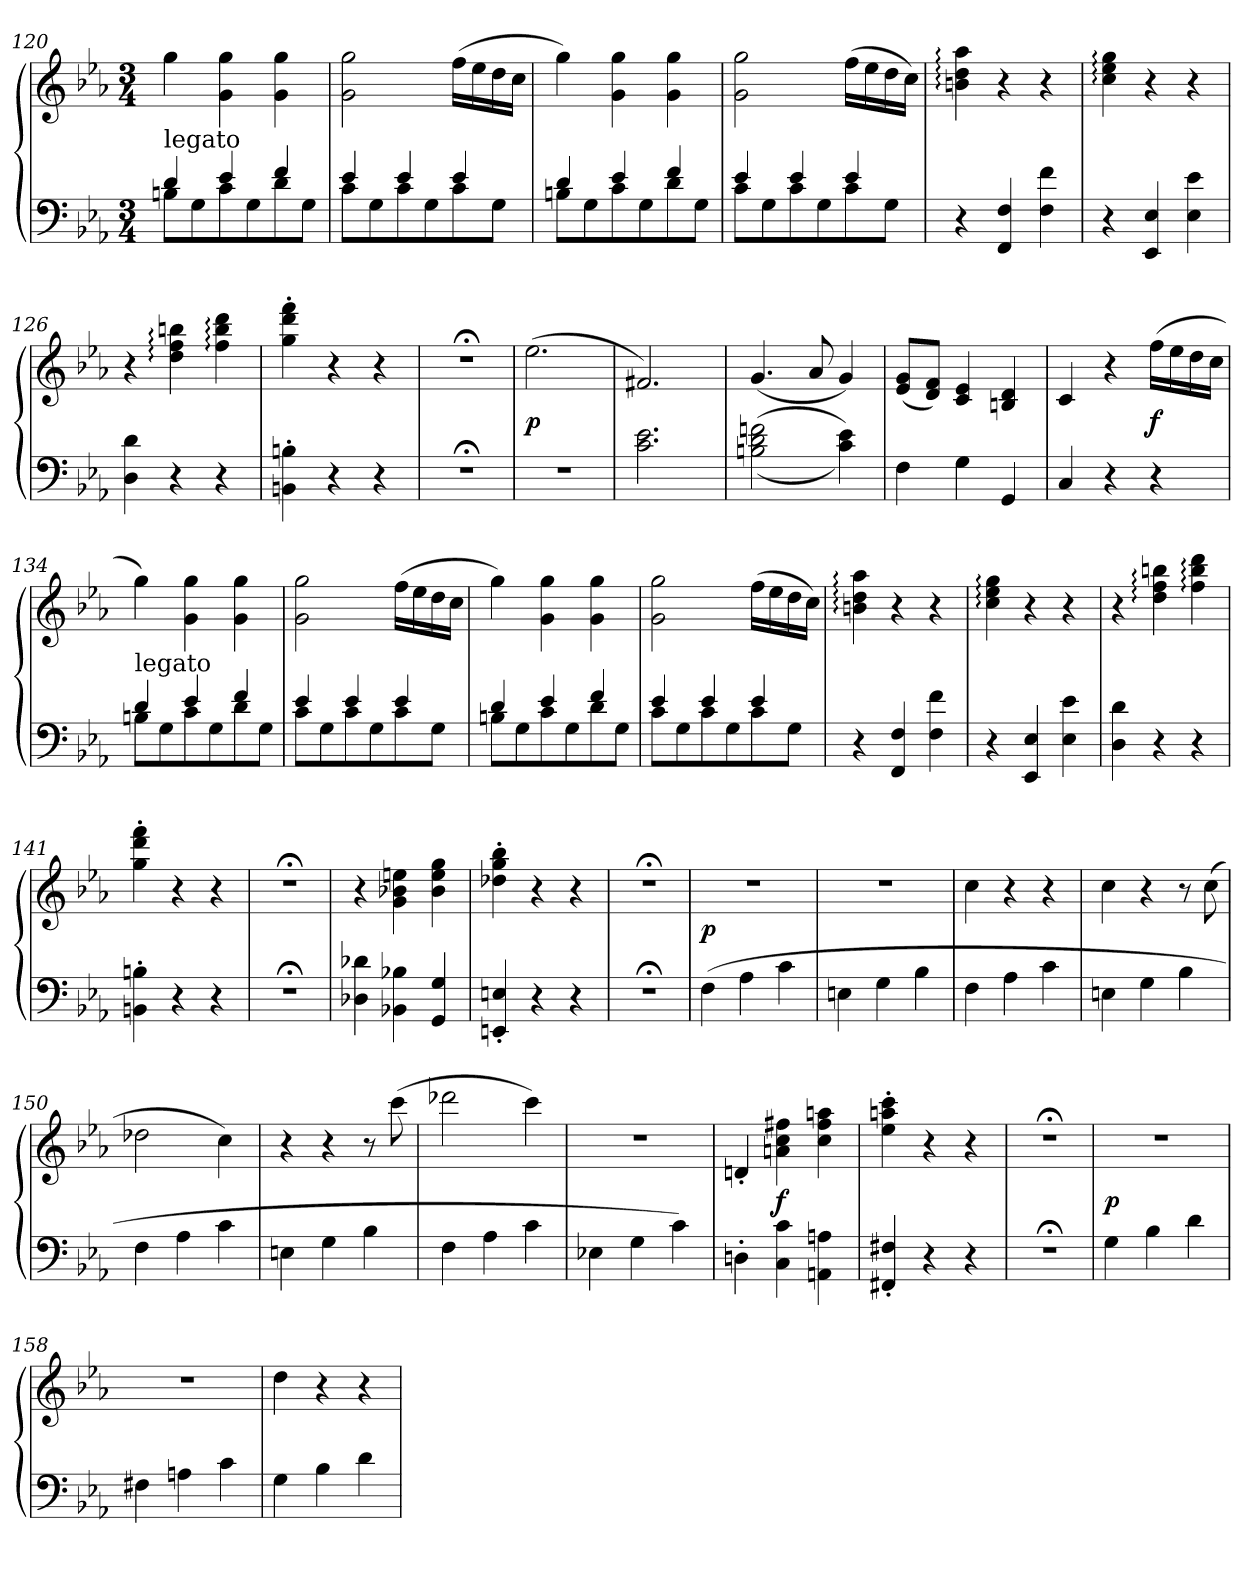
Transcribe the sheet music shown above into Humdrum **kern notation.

**kern	**kern	**dynam
*part1	*part1	*part1
*staff2	*staff1	*staff1/2
*clefF4	*clefG2	*
*k[b-e-a-]	*k[b-e-a-]	*
*M3/4	*M3/4	*
=120	=120	=120
*^	*	*
!LO:TX:t=legato	!	!	!
4d	8BnL	4gg	.
.	8G	.	.
4e-	8c	4g 4gg	.
.	8G	.	.
4f	8d	4g 4gg	.
.	8GJ	.	.
=121	=121	=121	=121
4e-	8cL	2g 2gg	.
.	8G	.	.
4e-	8c	.	.
.	8G	.	.
4e-	8c	(16ffLL	.
.	.	16ee-	.
.	8GJ	16dd	.
.	.	16ccJJ	.
=122	=122	=122	=122
4d	8BnL	4gg)	.
.	8G	.	.
4e-	8c	4g 4gg	.
.	8G	.	.
4f	8d	4g 4gg	.
.	8GJ	.	.
=123	=123	=123	=123
4e-	8cL	2g 2gg	.
.	8G	.	.
4e-	8c	.	.
.	8G	.	.
4e-	8c	(16ffLL	.
.	.	16ee-	.
.	8GJ	16dd	.
.	.	16ccJJ)	.
*v	*v	*	*
=124	=124	=124
4r	4bn: 4dd: 4aa-:	.
4FF 4F	4r	.
4F 4f	4r	.
=125	=125	=125
4r	4cc: 4ee-: 4gg:	.
4EE- 4E-	4r	.
4E- 4e-	4r	.
=126	=126	=126
4D 4d	4r	.
4r	4dd: 4ff: 4bbn:	.
4r	4ff: 4bb: 4ddd:	.
=127	=127	=127
4BBn' 4Bn'	4gg' 4ddd' 4fff'	.
4r	4r	.
4r	4r	.
=128	=128	=128
2.r;<	2.r;<	.
=129	=129	=129
2.r	(2.ee-	p
=130	=130	=130
2.c 2.e-	2.f#X)	.
=131	=131	=131
(>(<2Bn 2d 2fn	(4.g	.
.	8a-	.
4c 4e-))	4g)	.
=132	=132	=132
4F	(8e- 8gL	.
.	8d 8fJ)	.
4G	4c 4e-	.
4GG	4Bn 4d	.
=133	=133	=133
4C	4c	.
4r	4r	.
4r	(16ffLL	f
.	16ee-	.
.	16dd	.
.	16ccJJ	.
=134	=134	=134
*^	*	*
!LO:TX:t=legato	!	!	!
4d	8BnL	4gg)	.
.	8G	.	.
4e-	8c	4g 4gg	.
.	8G	.	.
4f	8d	4g 4gg	.
.	8GJ	.	.
=135	=135	=135	=135
4e-	8cL	2g 2gg	.
.	8G	.	.
4e-	8c	.	.
.	8G	.	.
4e-	8c	(16ffLL	.
.	.	16ee-	.
.	8GJ	16dd	.
.	.	16ccJJ	.
=136	=136	=136	=136
4d	8BnL	4gg)	.
.	8G	.	.
4e-	8c	4g 4gg	.
.	8G	.	.
4f	8d	4g 4gg	.
.	8GJ	.	.
=137	=137	=137	=137
4e-	8cL	2g 2gg	.
.	8G	.	.
4e-	8c	.	.
.	8G	.	.
4e-	8c	(16ffLL	.
.	.	16ee-	.
.	8GJ	16dd	.
.	.	16ccJJ)	.
*v	*v	*	*
=138	=138	=138
4r	4bn: 4dd: 4aa-:	.
4FF 4F	4r	.
4F 4f	4r	.
=139	=139	=139
4r	4cc: 4ee-: 4gg:	.
4EE- 4E-	4r	.
4E- 4e-	4r	.
=140	=140	=140
4D 4d	4r	.
4r	4dd: 4ff: 4bbn:	.
4r	4ff: 4bb: 4ddd:	.
=141	=141	=141
4BBn' 4Bn'	4gg' 4ddd' 4fff'	.
4r	4r	.
4r	4r	.
=142	=142	=142
2.r;<	2.r;<	.
=143	=143	=143
4D-X 4d-X	4r	.
4BB-X 4B-X	4g 4b-X 4een	.
4GG 4G	4b- 4ee 4gg	.
=144	=144	=144
4EEn' 4En'	4dd-X'\ 4gg'\ 4bb-'\	.
4r	4r	.
4r	4r	.
=145	=145	=145
2.r;<	2.r;<	.
=146	=146	=146
(4F	2.r	p
4A-	.	.
4c	.	.
=147	=147	=147
4En	2.r	.
4G	.	.
4B-	.	.
=148	=148	=148
4F	4cc	.
4A-	4r	.
4c	4r	.
=149	=149	=149
4En	4cc	.
4G	4r	.
4B-	8r	.
.	(8cc	.
=150	=150	=150
4F	2dd-X	.
4A-	.	.
4c	4cc)	.
=151	=151	=151
4En	4r	.
4G	4r	.
4B-	8r	.
.	(8ccc	.
=152	=152	=152
4F	2ddd-X	.
4A-	.	.
4c	4ccc)	.
=153	=153	=153
4E-X	2.r	.
4G	.	.
4c)	.	.
=154	=154	=154
4Dn'	4dn'	.
4C 4c	4an 4cc 4ff#X	f
4AAn 4An	4cc 4ff# 4aan	.
=155	=155	=155
4FF#X' 4F#X'	4ee-' 4aan' 4ccc'	.
4r	4r	.
4r	4r	.
=156	=156	=156
2.r;<	2.r;<	.
=157	=157	=157
4G	2.r	p
4B-	.	.
4d	.	.
=158	=158	=158
4F#X	2.r	.
4An	.	.
4c	.	.
=159	=159	=159
4G	4dd	.
4B-	4r	.
4d	4r	.
=	=	=
*-	*-	*-
